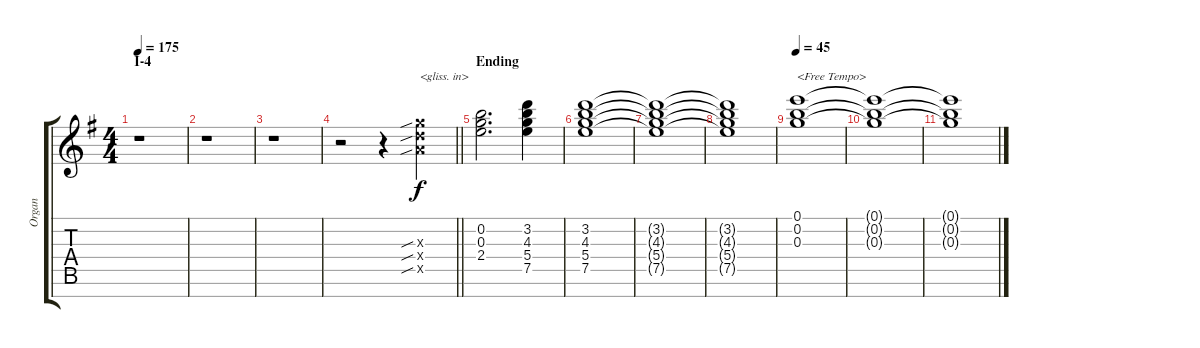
\track ("Organ" "Organ") {instrument rockorgan}
\staff {score tabs}
\tuning (E6 B5 G5 D5 A4 E4 B3) {hide}
\ts (4 4)
\section ("" "I-4")
\tempo 175
\clef g2
\ks g
r.1{dy f} |
r.1 |
r.1 |
\barLineRight lightlight
r.2 r.4 (0.3{sib x} 0.4{sib x} 0.5{sib x}).4{txt "<gliss. in>"} |
\section ("" "Ending")
(0.2 0.3 2.4).2{d} (3.2 4.3 5.4 7.5).4 |
(3.2 4.3 5.4 7.5).1 |
(3.2{t} 4.3{t} 5.4{t} 7.5{t}).1 |
(3.2{t} 4.3{t} 5.4{t} 7.5{t}).1 |
\tempo 45
(0.1 0.2 0.3).1{txt "<Free Tempo>"} |
(0.1{t} 0.2{t} 0.3{t}).1 |
(0.1{t} 0.2{t} 0.3{t}).1
